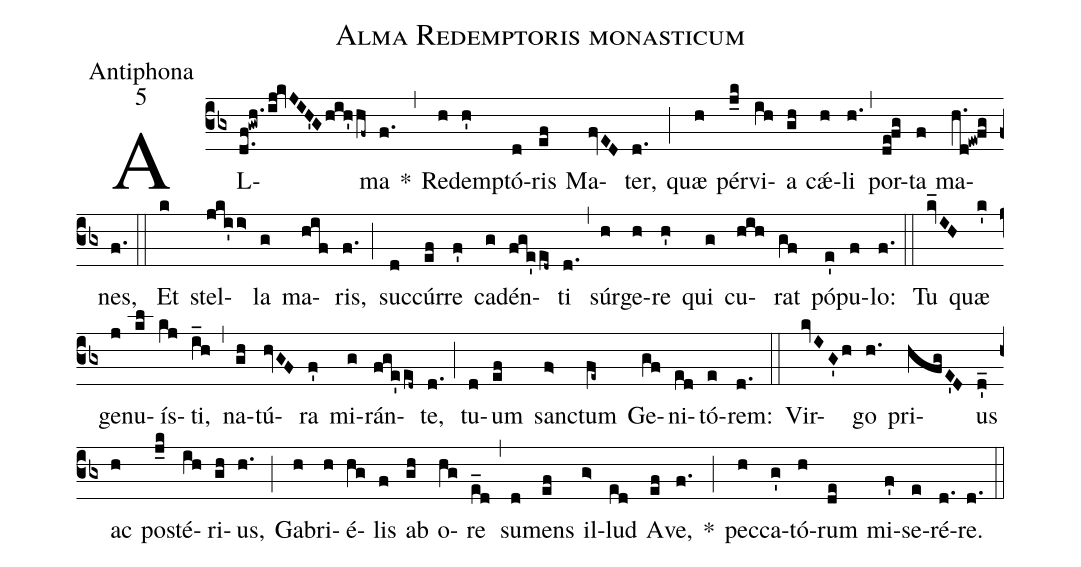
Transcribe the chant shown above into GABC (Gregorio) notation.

name:Alma Redemptoris monasticum;
office-part:Antiphona;
mode:5;
%%
(cb3)AL(d.f!gwh./ij!kvJIH'G/hih'/hf~)ma(f.) *(,) Red(h)emp(h')tó(d)ris(ef) Ma(fvED)ter,(d.) (;) quæ(h) pér(j_k)vi(ih)a(gh) cǽ(h)li(h.) (,) por(de!fg)ta(f) ma(h.d!ew!fg)nes,(f.) (::)
Et(k) stel(jki'/i>)la(g) ma(hif)ris,(f.) (;) suc(d)cúr(ef)re(f') ca(g)dén(fge'ed~)ti(d.) (,) súr(h)ge(h)re(h') qui(g) cu(hih)rat(gf) pó(e')pu(f)lo:(f.) (::)
Tu(kv_IH) quæ(k') ge(j)nu(kl)ís(kj)ti,(i_h) (,) na(gh)tú(hvGF)ra(f') mi(g)rán(fge'ed~)te,(d.) (;) tu(d)um(ef) sanc(f>)tum(fe~) Ge(gf)ni(ed)tó(e)rem:(d.) (::)
Vir(kvIG'h)go(h.) pri(hfgE'D)us(d'_) ac(h) post(j_k)é(ih)ri(gh)us,(h.) (;) Ga(h)bri(h)é(hg)lis(f) ab(gh) o(hg)re(e_d) (,) su(d)mens(ef) il(g>)lud(ed) A(ef)ve,(f.) *(;) pec(h)ca(g')tó(h)rum(de) mi(f')se(e)ré(d.)re.(d.) (::)
